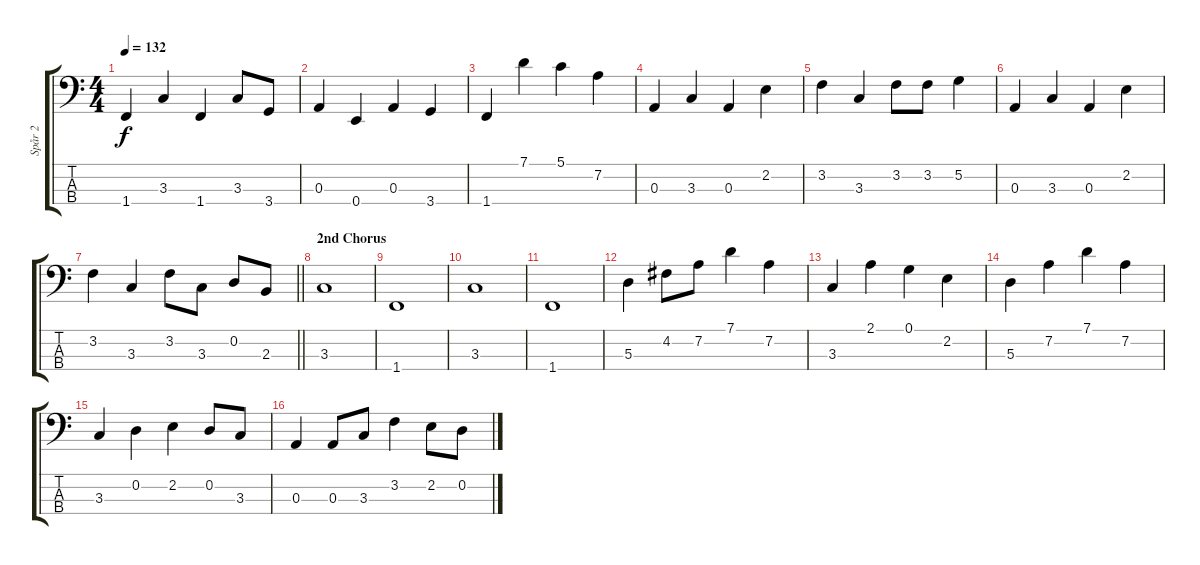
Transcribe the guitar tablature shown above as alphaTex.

\track ("Spår 2" "Spår 2") {instrument electricbassfinger}
\staff {score tabs}
\tuning (G2 D2 A1 E1) {hide}
\ts (4 4)
\tempo 132
\clef f4
\ks c
1.4.4{dy f} 3.3.4 1.4.4 3.3.8 3.4.8 |
0.3.4 0.4.4 0.3.4 3.4.4 |
1.4.4 7.1.4 5.1.4 7.2.4 |
0.3.4 3.3.4 0.3.4 2.2.4 |
3.2.4 3.3.4 3.2.8 3.2.8 5.2.4 |
0.3.4 3.3.4 0.3.4 2.2.4 |
\barLineRight lightlight
3.2.4 3.3.4 3.2.8 3.3.8 0.2.8 2.3.8 |
\section ("" "2nd Chorus")
3.3.1 |
1.4.1 |
3.3.1 |
1.4.1 |
5.3.4 4.2.8 7.2.8 7.1.4 7.2.4 |
3.3.4 2.1.4 0.1.4 2.2.4 |
5.3.4 7.2.4 7.1.4 7.2.4 |
3.3.4 0.2.4 2.2.4 0.2.8 3.3.8 |
0.3.4 0.3.8 3.3.8 3.2.4 2.2.8 0.2.8
